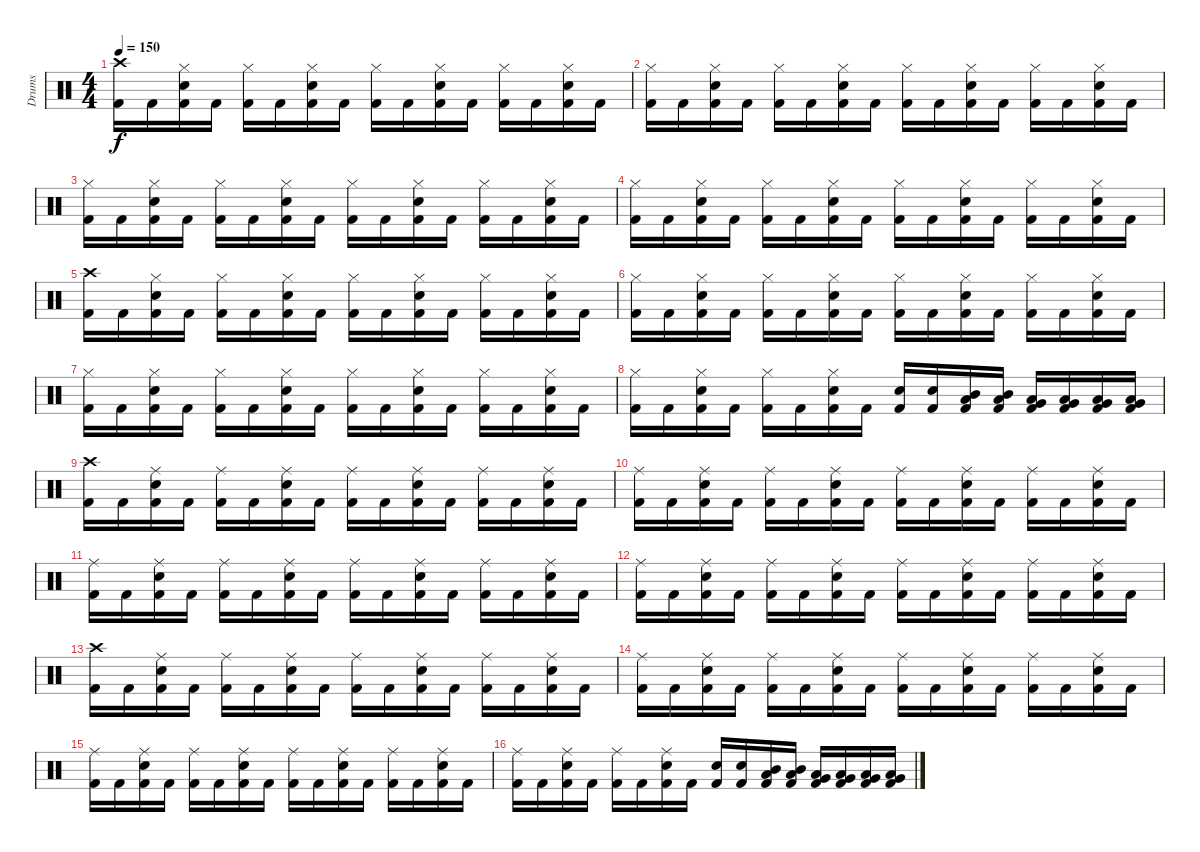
\track ("Drums" "Drums") {instrument percussion}
\staff {score}
\articulation defaults
\ts (4 4)
\tempo 150
\clef neutral
\ks c
("Kick (hit) 2" "Crash high (hit)").16{dy f} "Kick (hit) 2".16 ("Kick (hit) 2" "Snare (hit) 2" "Hi-Hat (closed)").16 "Kick (hit) 2".16 ("Kick (hit) 2" "Hi-Hat (closed)").16 "Kick (hit) 2".16 ("Kick (hit) 2" "Snare (hit) 2" "Hi-Hat (closed)").16 "Kick (hit) 2".16 ("Kick (hit) 2" "Hi-Hat (closed)").16 "Kick (hit) 2".16 ("Kick (hit) 2" "Snare (hit) 2" "Hi-Hat (closed)").16 "Kick (hit) 2".16 ("Kick (hit) 2" "Hi-Hat (closed)").16 "Kick (hit) 2".16 ("Kick (hit) 2" "Snare (hit) 2" "Hi-Hat (closed)").16 "Kick (hit) 2".16 |
("Kick (hit) 2" "Hi-Hat (closed)").16 "Kick (hit) 2".16 ("Kick (hit) 2" "Snare (hit) 2" "Hi-Hat (closed)").16 "Kick (hit) 2".16 ("Kick (hit) 2" "Hi-Hat (closed)").16 "Kick (hit) 2".16 ("Kick (hit) 2" "Snare (hit) 2" "Hi-Hat (closed)").16 "Kick (hit) 2".16 ("Kick (hit) 2" "Hi-Hat (closed)").16 "Kick (hit) 2".16 ("Kick (hit) 2" "Snare (hit) 2" "Hi-Hat (closed)").16 "Kick (hit) 2".16 ("Kick (hit) 2" "Hi-Hat (closed)").16 "Kick (hit) 2".16 ("Kick (hit) 2" "Snare (hit) 2" "Hi-Hat (closed)").16 "Kick (hit) 2".16 |
("Kick (hit) 2" "Hi-Hat (closed)").16 "Kick (hit) 2".16 ("Kick (hit) 2" "Snare (hit) 2" "Hi-Hat (closed)").16 "Kick (hit) 2".16 ("Kick (hit) 2" "Hi-Hat (closed)").16 "Kick (hit) 2".16 ("Kick (hit) 2" "Snare (hit) 2" "Hi-Hat (closed)").16 "Kick (hit) 2".16 ("Kick (hit) 2" "Hi-Hat (closed)").16 "Kick (hit) 2".16 ("Kick (hit) 2" "Snare (hit) 2" "Hi-Hat (closed)").16 "Kick (hit) 2".16 ("Kick (hit) 2" "Hi-Hat (closed)").16 "Kick (hit) 2".16 ("Kick (hit) 2" "Snare (hit) 2" "Hi-Hat (closed)").16 "Kick (hit) 2".16 |
("Kick (hit) 2" "Hi-Hat (closed)").16 "Kick (hit) 2".16 ("Kick (hit) 2" "Snare (hit) 2" "Hi-Hat (closed)").16 "Kick (hit) 2".16 ("Kick (hit) 2" "Hi-Hat (closed)").16 "Kick (hit) 2".16 ("Kick (hit) 2" "Snare (hit) 2" "Hi-Hat (closed)").16 "Kick (hit) 2".16 ("Kick (hit) 2" "Hi-Hat (closed)").16 "Kick (hit) 2".16 ("Kick (hit) 2" "Snare (hit) 2" "Hi-Hat (closed)").16 "Kick (hit) 2".16 ("Kick (hit) 2" "Hi-Hat (closed)").16 "Kick (hit) 2".16 ("Kick (hit) 2" "Snare (hit) 2" "Hi-Hat (closed)").16 "Kick (hit) 2".16 |
("Kick (hit) 2" "Crash high (hit)").16 "Kick (hit) 2".16 ("Kick (hit) 2" "Snare (hit) 2" "Hi-Hat (closed)").16 "Kick (hit) 2".16 ("Kick (hit) 2" "Hi-Hat (closed)").16 "Kick (hit) 2".16 ("Kick (hit) 2" "Snare (hit) 2" "Hi-Hat (closed)").16 "Kick (hit) 2".16 ("Kick (hit) 2" "Hi-Hat (closed)").16 "Kick (hit) 2".16 ("Kick (hit) 2" "Snare (hit) 2" "Hi-Hat (closed)").16 "Kick (hit) 2".16 ("Kick (hit) 2" "Hi-Hat (closed)").16 "Kick (hit) 2".16 ("Kick (hit) 2" "Snare (hit) 2" "Hi-Hat (closed)").16 "Kick (hit) 2".16 |
("Kick (hit) 2" "Hi-Hat (closed)").16 "Kick (hit) 2".16 ("Kick (hit) 2" "Snare (hit) 2" "Hi-Hat (closed)").16 "Kick (hit) 2".16 ("Kick (hit) 2" "Hi-Hat (closed)").16 "Kick (hit) 2".16 ("Kick (hit) 2" "Snare (hit) 2" "Hi-Hat (closed)").16 "Kick (hit) 2".16 ("Kick (hit) 2" "Hi-Hat (closed)").16 "Kick (hit) 2".16 ("Kick (hit) 2" "Snare (hit) 2" "Hi-Hat (closed)").16 "Kick (hit) 2".16 ("Kick (hit) 2" "Hi-Hat (closed)").16 "Kick (hit) 2".16 ("Kick (hit) 2" "Snare (hit) 2" "Hi-Hat (closed)").16 "Kick (hit) 2".16 |
("Kick (hit) 2" "Hi-Hat (closed)").16 "Kick (hit) 2".16 ("Kick (hit) 2" "Snare (hit) 2" "Hi-Hat (closed)").16 "Kick (hit) 2".16 ("Kick (hit) 2" "Hi-Hat (closed)").16 "Kick (hit) 2".16 ("Kick (hit) 2" "Snare (hit) 2" "Hi-Hat (closed)").16 "Kick (hit) 2".16 ("Kick (hit) 2" "Hi-Hat (closed)").16 "Kick (hit) 2".16 ("Kick (hit) 2" "Snare (hit) 2" "Hi-Hat (closed)").16 "Kick (hit) 2".16 ("Kick (hit) 2" "Hi-Hat (closed)").16 "Kick (hit) 2".16 ("Kick (hit) 2" "Snare (hit) 2" "Hi-Hat (closed)").16 "Kick (hit) 2".16 |
("Kick (hit) 2" "Hi-Hat (closed)").16 "Kick (hit) 2".16 ("Kick (hit) 2" "Snare (hit) 2" "Hi-Hat (closed)").16 "Kick (hit) 2".16 ("Kick (hit) 2" "Hi-Hat (closed)").16 "Kick (hit) 2".16 ("Kick (hit) 2" "Snare (hit) 2" "Hi-Hat (closed)").16 "Kick (hit) 2".16 ("Kick (hit) 2" "Snare (hit) 2").16 ("Kick (hit) 2" "Snare (hit) 2").16 ("Kick (hit) 2" "Low Tom (hit)" "Mid Tom (hit)").16 ("Kick (hit) 2" "Low Tom (hit)" "Mid Tom (hit)").16 ("Kick (hit) 2" "Very Low Tom (hit)" "Low Tom (hit)").16 ("Kick (hit) 2" "Very Low Tom (hit)" "Low Tom (hit)").16 ("Kick (hit) 2" "Low Floor Tom (hit)" "Very Low Tom (hit)").16 ("Kick (hit) 2" "Low Floor Tom (hit)" "Very Low Tom (hit)").16 |
("Kick (hit) 2" "Crash high (hit)").16 "Kick (hit) 2".16 ("Kick (hit) 2" "Snare (hit) 2" "Ride (middle)").16 "Kick (hit) 2".16 ("Kick (hit) 2" "Ride (middle)").16 "Kick (hit) 2".16 ("Kick (hit) 2" "Snare (hit) 2" "Ride (middle)").16 "Kick (hit) 2".16 ("Kick (hit) 2" "Ride (middle)").16 "Kick (hit) 2".16 ("Kick (hit) 2" "Snare (hit) 2" "Ride (middle)").16 "Kick (hit) 2".16 ("Kick (hit) 2" "Ride (middle)").16 "Kick (hit) 2".16 ("Kick (hit) 2" "Snare (hit) 2" "Ride (middle)").16 "Kick (hit) 2".16 |
("Kick (hit) 2" "Ride (middle)").16 "Kick (hit) 2".16 ("Kick (hit) 2" "Snare (hit) 2" "Ride (middle)").16 "Kick (hit) 2".16 ("Kick (hit) 2" "Ride (middle)").16 "Kick (hit) 2".16 ("Kick (hit) 2" "Snare (hit) 2" "Ride (middle)").16 "Kick (hit) 2".16 ("Kick (hit) 2" "Ride (middle)").16 "Kick (hit) 2".16 ("Kick (hit) 2" "Snare (hit) 2" "Ride (middle)").16 "Kick (hit) 2".16 ("Kick (hit) 2" "Ride (middle)").16 "Kick (hit) 2".16 ("Kick (hit) 2" "Snare (hit) 2" "Ride (middle)").16 "Kick (hit) 2".16 |
("Kick (hit) 2" "Ride (middle)").16 "Kick (hit) 2".16 ("Kick (hit) 2" "Snare (hit) 2" "Ride (middle)").16 "Kick (hit) 2".16 ("Kick (hit) 2" "Ride (middle)").16 "Kick (hit) 2".16 ("Kick (hit) 2" "Snare (hit) 2" "Ride (middle)").16 "Kick (hit) 2".16 ("Kick (hit) 2" "Ride (middle)").16 "Kick (hit) 2".16 ("Kick (hit) 2" "Snare (hit) 2" "Ride (middle)").16 "Kick (hit) 2".16 ("Kick (hit) 2" "Ride (middle)").16 "Kick (hit) 2".16 ("Kick (hit) 2" "Snare (hit) 2" "Ride (middle)").16 "Kick (hit) 2".16 |
("Kick (hit) 2" "Ride (middle)").16 "Kick (hit) 2".16 ("Kick (hit) 2" "Snare (hit) 2" "Ride (middle)").16 "Kick (hit) 2".16 ("Kick (hit) 2" "Ride (middle)").16 "Kick (hit) 2".16 ("Kick (hit) 2" "Snare (hit) 2" "Ride (middle)").16 "Kick (hit) 2".16 ("Kick (hit) 2" "Ride (middle)").16 "Kick (hit) 2".16 ("Kick (hit) 2" "Snare (hit) 2" "Ride (middle)").16 "Kick (hit) 2".16 ("Kick (hit) 2" "Ride (middle)").16 "Kick (hit) 2".16 ("Kick (hit) 2" "Snare (hit) 2" "Ride (middle)").16 "Kick (hit) 2".16 |
("Kick (hit) 2" "Crash high (hit)").16 "Kick (hit) 2".16 ("Kick (hit) 2" "Snare (hit) 2" "Ride (middle)").16 "Kick (hit) 2".16 ("Kick (hit) 2" "Ride (middle)").16 "Kick (hit) 2".16 ("Kick (hit) 2" "Snare (hit) 2" "Ride (middle)").16 "Kick (hit) 2".16 ("Kick (hit) 2" "Ride (middle)").16 "Kick (hit) 2".16 ("Kick (hit) 2" "Snare (hit) 2" "Ride (middle)").16 "Kick (hit) 2".16 ("Kick (hit) 2" "Ride (middle)").16 "Kick (hit) 2".16 ("Kick (hit) 2" "Snare (hit) 2" "Ride (middle)").16 "Kick (hit) 2".16 |
("Kick (hit) 2" "Ride (middle)").16 "Kick (hit) 2".16 ("Kick (hit) 2" "Snare (hit) 2" "Ride (middle)").16 "Kick (hit) 2".16 ("Kick (hit) 2" "Ride (middle)").16 "Kick (hit) 2".16 ("Kick (hit) 2" "Snare (hit) 2" "Ride (middle)").16 "Kick (hit) 2".16 ("Kick (hit) 2" "Ride (middle)").16 "Kick (hit) 2".16 ("Kick (hit) 2" "Snare (hit) 2" "Ride (middle)").16 "Kick (hit) 2".16 ("Kick (hit) 2" "Ride (middle)").16 "Kick (hit) 2".16 ("Kick (hit) 2" "Snare (hit) 2" "Ride (middle)").16 "Kick (hit) 2".16 |
("Kick (hit) 2" "Ride (middle)").16 "Kick (hit) 2".16 ("Kick (hit) 2" "Snare (hit) 2" "Ride (middle)").16 "Kick (hit) 2".16 ("Kick (hit) 2" "Ride (middle)").16 "Kick (hit) 2".16 ("Kick (hit) 2" "Snare (hit) 2" "Ride (middle)").16 "Kick (hit) 2".16 ("Kick (hit) 2" "Ride (middle)").16 "Kick (hit) 2".16 ("Kick (hit) 2" "Snare (hit) 2" "Ride (middle)").16 "Kick (hit) 2".16 ("Kick (hit) 2" "Ride (middle)").16 "Kick (hit) 2".16 ("Kick (hit) 2" "Snare (hit) 2" "Ride (middle)").16 "Kick (hit) 2".16 |
("Kick (hit) 2" "Ride (middle)").16 "Kick (hit) 2".16 ("Kick (hit) 2" "Snare (hit) 2" "Ride (middle)").16 "Kick (hit) 2".16 ("Kick (hit) 2" "Ride (middle)").16 "Kick (hit) 2".16 ("Kick (hit) 2" "Snare (hit) 2" "Ride (middle)").16 "Kick (hit) 2".16 ("Kick (hit) 2" "Snare (hit) 2").16 ("Kick (hit) 2" "Snare (hit) 2").16 ("Kick (hit) 2" "Low Tom (hit)" "Mid Tom (hit)").16 ("Kick (hit) 2" "Low Tom (hit)" "Mid Tom (hit)").16 ("Kick (hit) 2" "Very Low Tom (hit)" "Low Tom (hit)").16 ("Kick (hit) 2" "Very Low Tom (hit)" "Low Tom (hit)").16 ("Kick (hit) 2" "Low Floor Tom (hit)" "Very Low Tom (hit)").16 ("Kick (hit) 2" "Low Floor Tom (hit)" "Very Low Tom (hit)").16
